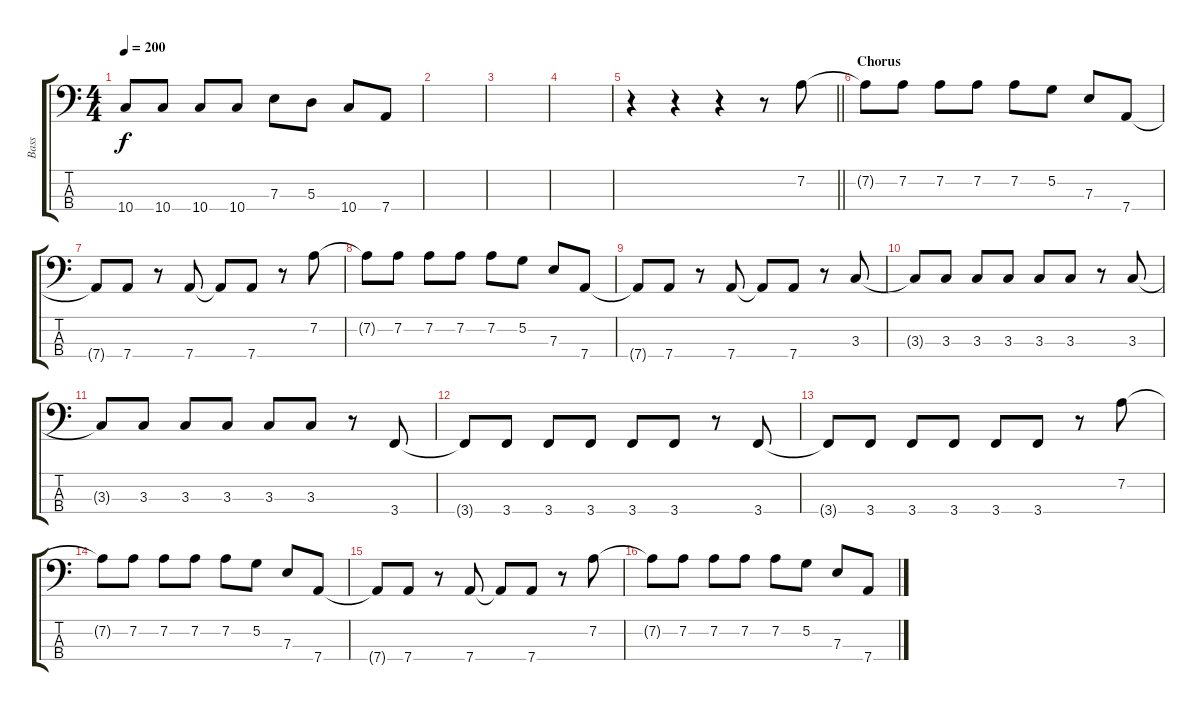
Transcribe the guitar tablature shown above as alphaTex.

\track ("Bass" "Bass") {instrument electricbassfinger}
\staff {score tabs}
\tuning (G2 D2 A1 D1) {hide}
\ts (4 4)
\tempo 200
\clef f4
\ks c
10.4{t}.8{dy f} 10.4.8 10.4.8 10.4.8 7.3.8 5.3.8 10.4.8 7.4.8 |
|
|
|
\barLineRight lightlight
r.4 r.4 r.4 r.8 7.2.8 |
\section ("" "Chorus")
7.2{t}.8 7.2.8 7.2.8 7.2.8 7.2.8 5.2.8 7.3.8 7.4.8 |
7.4{t}.8 7.4.8 r.8 7.4.8 7.4{t}.8 7.4.8 r.8 7.2.8 |
7.2{t}.8 7.2.8 7.2.8 7.2.8 7.2.8 5.2.8 7.3.8 7.4.8 |
7.4{t}.8 7.4.8 r.8 7.4.8 7.4{t}.8 7.4.8 r.8 3.3.8 |
3.3{t}.8 3.3.8 3.3.8 3.3.8 3.3.8 3.3.8 r.8 3.3.8 |
3.3{t}.8 3.3.8 3.3.8 3.3.8 3.3.8 3.3.8 r.8 3.4.8 |
3.4{t}.8 3.4.8 3.4.8 3.4.8 3.4.8 3.4.8 r.8 3.4.8 |
3.4{t}.8 3.4.8 3.4.8 3.4.8 3.4.8 3.4.8 r.8 7.2.8 |
7.2{t}.8 7.2.8 7.2.8 7.2.8 7.2.8 5.2.8 7.3.8 7.4.8 |
7.4{t}.8 7.4.8 r.8 7.4.8 7.4{t}.8 7.4.8 r.8 7.2.8 |
7.2{t}.8 7.2.8 7.2.8 7.2.8 7.2.8 5.2.8 7.3.8 7.4.8
